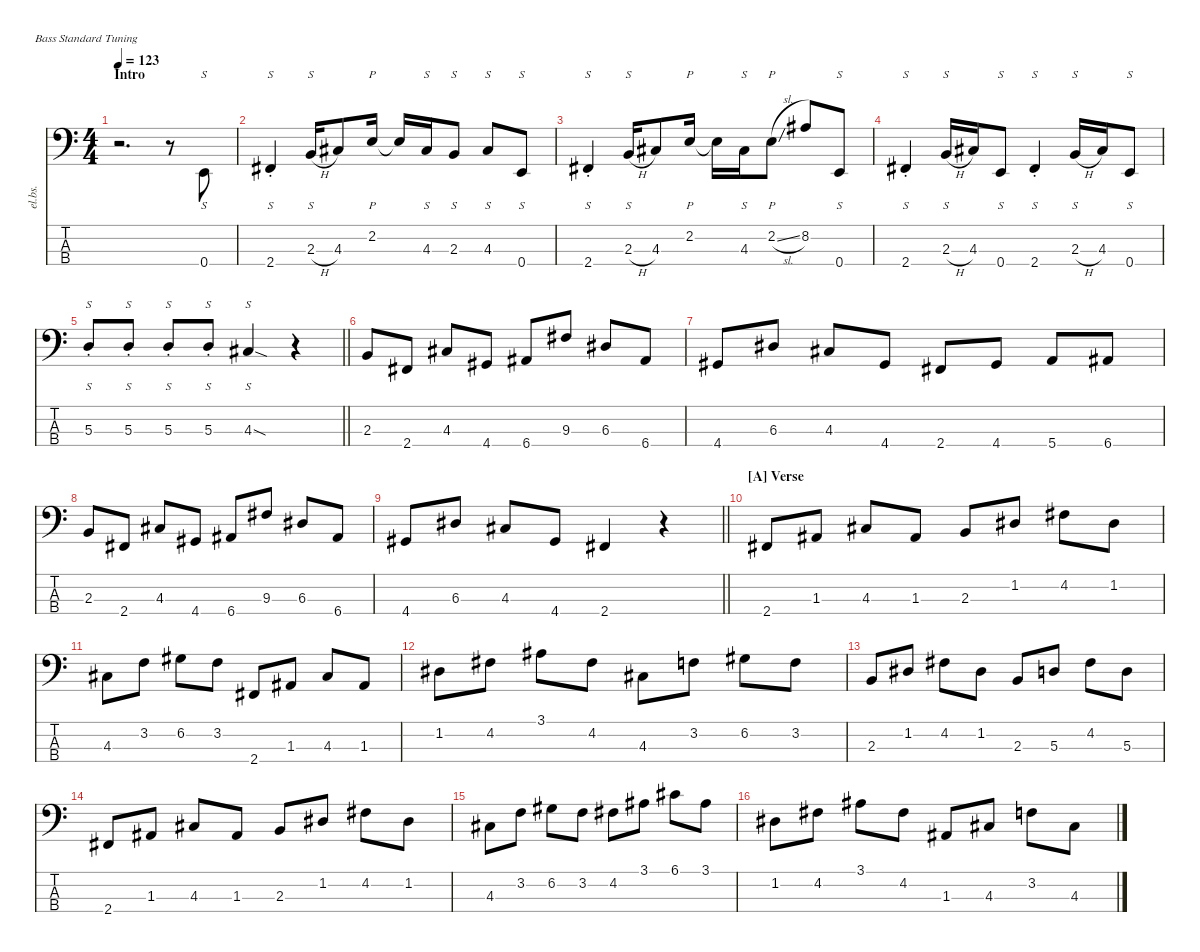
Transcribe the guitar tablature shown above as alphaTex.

\defaultSystemsLayout 4
\hideDynamics
\bracketExtendMode nobrackets
\track ("Electric Bass" "el.bs.") {instrument electricbassfinger}
\staff {score tabs}
\tuning (G2 D2 A1 E1)
\ts (4 4)
\section ("" "Intro")
\tempo 123
\clef f4
\ks c
r.2{d dy mf instrument electricbassfinger beam Down} r.8{beam Down} 0.4.8{s beam Up} |
2.4{st acc #}.4{s beam Up} 2.3{h}.16{s beam Up} 4.3{acc #}.8{beam Up} 2.2.16{p beam Up} 2.2{t}.16{beam Up} 4.3{acc #}.16{s beam Up} 2.3.8{s beam Up} 4.3{acc #}.8{s beam Up} 0.4.8{s beam Up} |
2.4{st acc #}.4{s beam Up} 2.3{h}.16{s beam Up} 4.3{acc #}.8{beam Up} 2.2.16{p beam Up} 2.2{t}.16{beam Down} 4.3{acc #}.16{s beam Down} 2.2{sl}.8{p beam Down} 8.2{acc #}.8{beam Up} 0.4.8{s beam Up} |
2.4{st acc #}.4{s beam Up} 2.3{h}.16{s beam Up} 4.3{acc #}.16{beam Up} 0.4.8{s beam Up} 2.4{st acc #}.4{s beam Up} 2.3{h}.16{s beam Up} 4.3{acc #}.16{beam Up} 0.4.8{s beam Up} |
\barLineRight lightlight
5.3{st}.8{s beam Up} 5.3{st}.8{s beam Up} 5.3{st}.8{s beam Up} 5.3{st}.8{s beam Up} 4.3{sod acc #}.4{s beam Up} r.4{beam Down} |
2.3.8{beam Up} 2.4{acc #}.8{beam Up} 4.3{acc #}.8{beam Up} 4.4{acc #}.8{beam Up} 6.4{acc #}.8{beam Up} 9.3{acc #}.8{beam Up} 6.3{acc #}.8{beam Up} 6.4{acc #}.8{beam Up} |
4.4{acc #}.8{beam Up} 6.3{acc #}.8{beam Up} 4.3{acc #}.8{beam Up} 4.4{acc #}.8{beam Up} 2.4{acc #}.8{beam Up} 4.4{acc #}.8{beam Up} 5.4.8{beam Up} 6.4{acc #}.8{beam Up} |
2.3.8{beam Up} 2.4{acc #}.8{beam Up} 4.3{acc #}.8{beam Up} 4.4{acc #}.8{beam Up} 6.4{acc #}.8{beam Up} 9.3{acc #}.8{beam Up} 6.3{acc #}.8{beam Up} 6.4{acc #}.8{beam Up} |
\barLineRight lightlight
4.4{acc #}.8{beam Up} 6.3{acc #}.8{beam Up} 4.3{acc #}.8{beam Up} 4.4{acc #}.8{beam Up} 2.4{acc #}.4{beam Up} r.4{beam Down} |
\section ("A" "Verse")
2.4{acc #}.8{beam Up} 1.3{acc #}.8{beam Up} 4.3{acc #}.8{beam Up} 1.3{acc #}.8{beam Up} 2.3.8{beam Up} 1.2{acc #}.8{beam Up} 4.2{acc #}.8{beam Down} 1.2{acc #}.8{beam Down} |
4.3{acc #}.8{beam Down} 3.2.8{beam Down} 6.2{acc #}.8{beam Down} 3.2.8{beam Down} 2.4{acc #}.8{beam Up} 1.3{acc #}.8{beam Up} 4.3{acc #}.8{beam Up} 1.3{acc #}.8{beam Up} |
1.2{acc #}.8{beam Down} 4.2{acc #}.8{beam Down} 3.1{acc #}.8{beam Down} 4.2{acc #}.8{beam Down} 4.3{acc #}.8{beam Down} 3.2.8{beam Down} 6.2{acc #}.8{beam Down} 3.2.8{beam Down} |
2.3.8{beam Up} 1.2{acc #}.8{beam Up} 4.2{acc #}.8{beam Down} 1.2{acc #}.8{beam Down} 2.3.8{beam Up} 5.3.8{beam Up} 4.2{acc #}.8{beam Down} 5.3.8{beam Down} |
2.4{acc #}.8{beam Up} 1.3{acc #}.8{beam Up} 4.3{acc #}.8{beam Up} 1.3{acc #}.8{beam Up} 2.3.8{beam Up} 1.2{acc #}.8{beam Up} 4.2{acc #}.8{beam Down} 1.2{acc #}.8{beam Down} |
4.3{acc #}.8{beam Down} 3.2.8{beam Down} 6.2{acc #}.8{beam Down} 3.2.8{beam Down} 4.2{acc #}.8{beam Down} 3.1{acc #}.8{beam Down} 6.1{acc #}.8{beam Down} 3.1{acc #}.8{beam Down} |
1.2{acc #}.8{beam Down} 4.2{acc #}.8{beam Down} 3.1{acc #}.8{beam Down} 4.2{acc #}.8{beam Down} 1.3{acc #}.8{beam Up} 4.3{acc #}.8{beam Up} 3.2.8{beam Down} 4.3{acc #}.8{beam Down}
